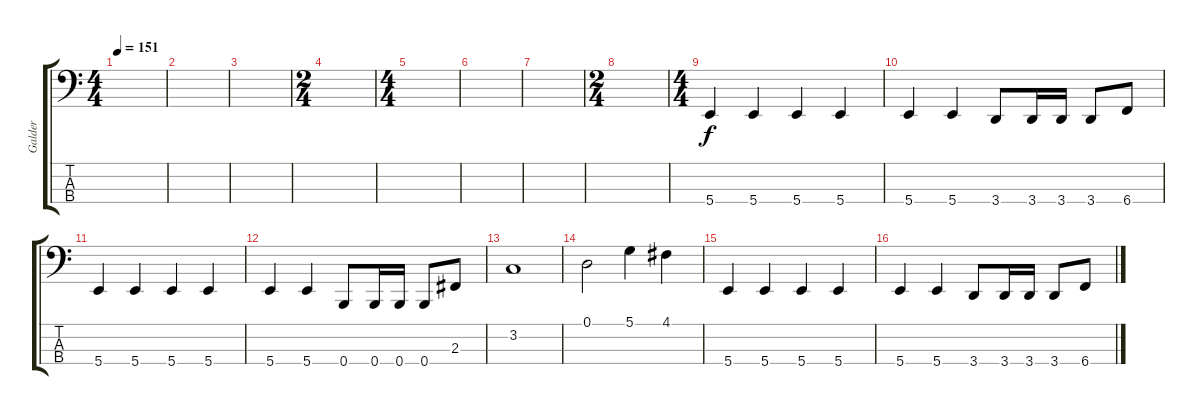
\track ("Galder" "Galder") {instrument electricbassfinger}
\staff {score tabs}
\tuning (D2 A1 E1 B0) {hide}
\ts (4 4)
\tempo 151
\clef f4
\ks c
|
|
|
\ts (2 4)
|
\ts (4 4)
|
|
|
\ts (2 4)
|
\ts (4 4)
5.4.4 5.4.4 5.4.4 5.4.4 |
5.4.4 5.4.4 3.4.8 3.4.16 3.4.16 3.4.8 6.4.8 |
5.4.4 5.4.4 5.4.4 5.4.4 |
5.4.4 5.4.4 0.4.8 0.4.16 0.4.16 0.4.8 2.3.8 |
3.2.1 |
0.1.2 5.1.4 4.1.4 |
5.4.4 5.4.4 5.4.4 5.4.4 |
5.4.4 5.4.4 3.4.8 3.4.16 3.4.16 3.4.8 6.4.8
